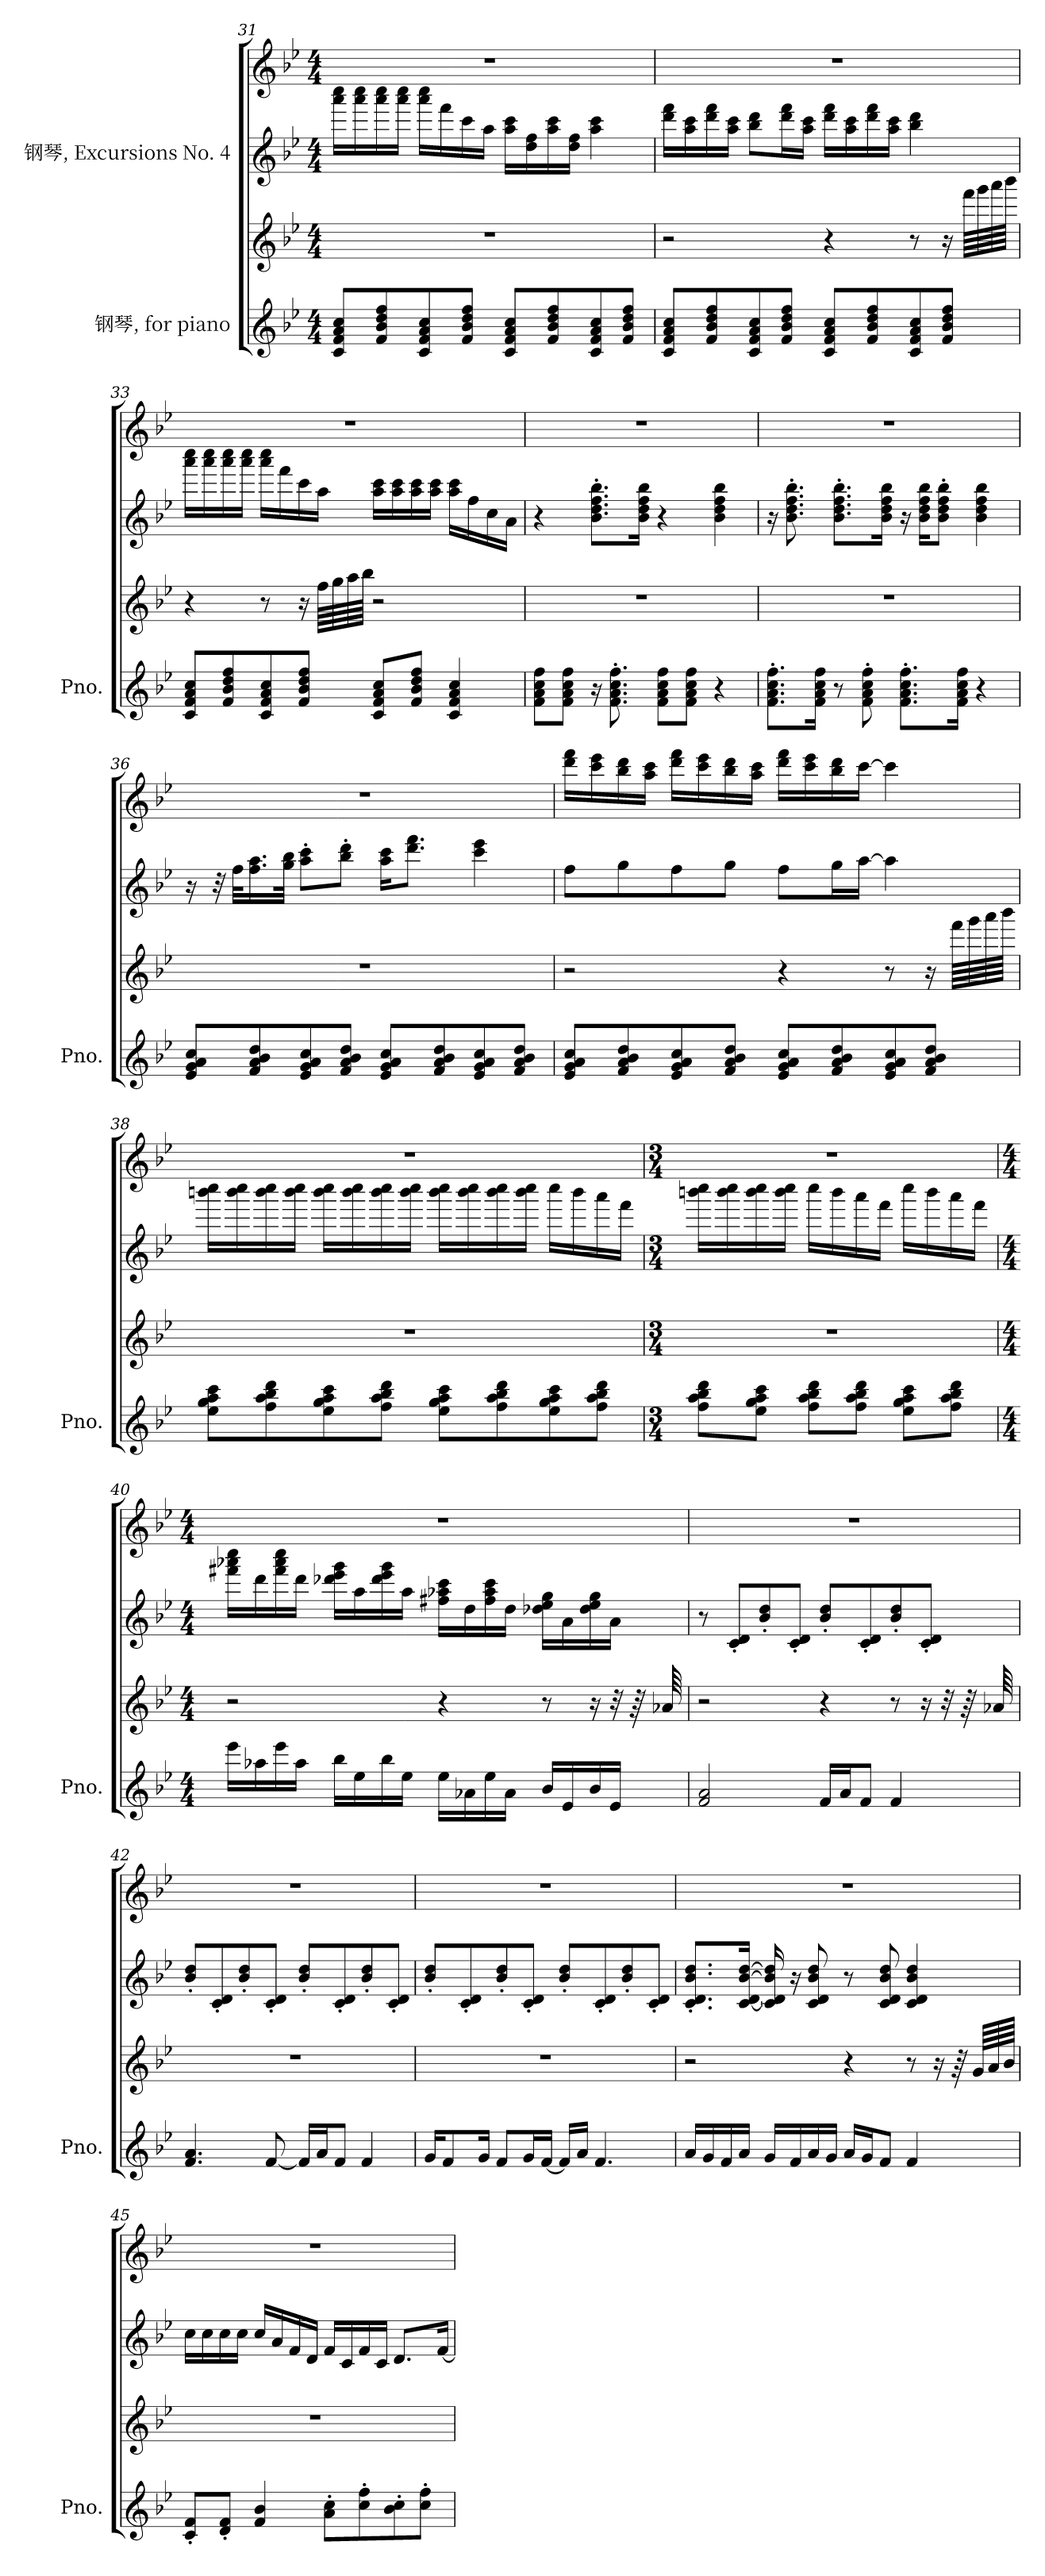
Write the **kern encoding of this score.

**kern	**kern	**kern	**kern
*part2	*part2	*part1	*part1
*staff4	*staff3	*staff2	*staff1
*I"钢琴, for piano	*	*I"钢琴, Excursions No. 4	*
*I'Pno.	*	*	*
!!LO:PB:g=z
*clefG2	*clefG2	*clefG2	*clefG2
*k[b-e-]	*k[b-e-]	*k[b-e-]	*k[b-e-]
*M4/4	*M4/4	*M4/4	*M4/4
=31	=31	=31	=31
8c/ 8f/ 8a/ 8cc/L	1r	16aaa\ 16cccc\LL	1r
.	.	16aaa\ 16cccc\	.
8f/ 8b-/ 8dd/ 8ff/	.	16aaa\ 16cccc\	.
.	.	16aaa\ 16cccc\JJ	.
8c/ 8f/ 8a/ 8cc/	.	16aaa\ 16cccc\LL	.
.	.	16fff\	.
8f/ 8b-/ 8dd/ 8ff/J	.	16ccc\	.
.	.	16aa\JJ	.
8c/ 8f/ 8a/ 8cc/L	.	16aa\ 16ccc\LL	.
.	.	16dd\ 16ff\	.
8f/ 8b-/ 8dd/ 8ff/	.	16aa\ 16ccc\	.
.	.	16dd\ 16ff\JJ	.
8c/ 8f/ 8a/ 8cc/	.	4aa\ 4ccc\	.
8f/ 8b-/ 8dd/ 8ff/J	.	.	.
=32	=32	=32	=32
8c/ 8f/ 8a/ 8cc/L	2r	16ddd\ 16fff\LL	1r
.	.	16aa\ 16ccc\	.
8f/ 8b-/ 8dd/ 8ff/	.	16ddd\ 16fff\	.
.	.	16aa\ 16ccc\JJ	.
8c/ 8f/ 8a/ 8cc/	.	8bb-\ 8ddd\L	.
8f/ 8b-/ 8dd/ 8ff/J	.	16ddd\ 16fff\L	.
.	.	16aa\ 16ccc\JJ	.
8c/ 8f/ 8a/ 8cc/L	4r	16ddd\ 16fff\LL	.
.	.	16aa\ 16ccc\	.
8f/ 8b-/ 8dd/ 8ff/	.	16ddd\ 16fff\	.
.	.	16aa\ 16ccc\JJ	.
8c/ 8f/ 8a/ 8cc/	8r	4bb-\ 4ddd\	.
8f/ 8b-/ 8dd/ 8ff/J	16r	.	.
.	64fff\LLLL	.	.
.	64ggg\	.	.
.	64aaa\	.	.
.	64bbb-\JJJJ	.	.
!!LO:LB:g=z
=33	=33	=33	=33
8c/ 8f/ 8a/ 8cc/L	4r	16aaa\ 16cccc\LL	1r
.	.	16aaa\ 16cccc\	.
8f/ 8b-/ 8dd/ 8ff/	.	16aaa\ 16cccc\	.
.	.	16aaa\ 16cccc\JJ	.
8c/ 8f/ 8a/ 8cc/	8r	16aaa\ 16cccc\LL	.
.	.	16fff\	.
8f/ 8b-/ 8dd/ 8ff/J	16r	16ccc\	.
.	64ff\LLLL	16aa\JJ	.
.	64gg\	.	.
.	64aa\	.	.
.	64bb-\JJJJ	.	.
8c/ 8f/ 8a/ 8cc/L	2r	16aa\ 16ccc\LL	.
.	.	16aa\ 16ccc\	.
8f/ 8b-/ 8dd/ 8ff/J	.	16aa\ 16ccc\	.
.	.	16aa\ 16ccc\JJ	.
4c/ 4f/ 4a/ 4cc/	.	16aa\ 16ccc\LL	.
.	.	16ff\	.
.	.	16cc\	.
.	.	16a\JJ	.
=34	=34	=34	=34
8f\ 8a\ 8cc\ 8ff\L	1r	4r	1r
8f\ 8a\ 8cc\ 8ff\J	.	.	.
16r	.	8.b-\' 8.dd\' 8.ff\' 8.bb-\'L	.
8.f\' 8.a\' 8.cc\' 8.ff\'	.	.	.
.	.	16b-\ 16dd\ 16ff\ 16bb-\Jk	.
8f\ 8a\ 8cc\ 8ff\L	.	4r	.
8f\ 8a\ 8cc\ 8ff\J	.	.	.
4r	.	4b-\ 4dd\ 4ff\ 4bb-\	.
=35	=35	=35	=35
8.f\' 8.a\' 8.cc\' 8.ff\'L	1r	16r	1r
.	.	8.b-\' 8.dd\' 8.ff\' 8.bb-\'	.
16f\ 16a\ 16cc\ 16ff\Jk	.	.	.
8r	.	8.b-\' 8.dd\' 8.ff\' 8.bb-\'L	.
8f\' 8a\' 8cc\' 8ff\'	.	.	.
.	.	16b-\ 16dd\ 16ff\ 16bb-\Jk	.
8.f\' 8.a\' 8.cc\' 8.ff\'L	.	16r	.
.	.	16b-\ 16dd\ 16ff\ 16bb-\KL	.
.	.	8b-\' 8dd\' 8ff\' 8bb-\'J	.
16f\ 16a\ 16cc\ 16ff\Jk	.	.	.
4r	.	4b-\ 4dd\ 4ff\ 4bb-\	.
!!LO:LB:g=z
=36	=36	=36	=36
8e-/ 8g/ 8a/ 8cc/L	1r	16r	1r
.	.	32r	.
.	.	32ff\KLL	.
8f/ 8a/ 8b-/ 8dd/	.	16.ff\ 16.aa\	.
.	.	32gg\ 32bb-\JJk	.
8e-/ 8g/ 8a/ 8cc/	.	8aa\' 8ccc\'L	.
8f/ 8a/ 8b-/ 8dd/J	.	8bb-\' 8ddd\'J	.
8e-/ 8g/ 8a/ 8cc/L	.	16aa\ 16ccc\KL	.
.	.	8.ddd\ 8.fff\J	.
8f/ 8a/ 8b-/ 8dd/	.	.	.
8e-/ 8g/ 8a/ 8cc/	.	4ccc\ 4eee-\	.
8f/ 8a/ 8b-/ 8dd/J	.	.	.
=37	=37	=37	=37
8e-/ 8g/ 8a/ 8cc/L	2r	8ff\L	16ddd\ 16fff\LL
.	.	.	16ccc\ 16eee-\
8f/ 8a/ 8b-/ 8dd/	.	8gg\	16bb-\ 16ddd\
.	.	.	16aa\ 16ccc\JJ
8e-/ 8g/ 8a/ 8cc/	.	8ff\	16ddd\ 16fff\LL
.	.	.	16ccc\ 16eee-\
8f/ 8a/ 8b-/ 8dd/J	.	8gg\J	16bb-\ 16ddd\
.	.	.	16aa\ 16ccc\JJ
8e-/ 8g/ 8a/ 8cc/L	4r	8ff\L	16ddd\ 16fff\LL
.	.	.	16ccc\ 16eee-\
8f/ 8a/ 8b-/ 8dd/	.	16gg\L	16bb-\ 16ddd\
.	.	[16aa\JJ	[16ccc\JJ
8e-/ 8g/ 8a/ 8cc/	8r	4aa\]	4ccc\]
8f/ 8a/ 8b-/ 8dd/J	16r	.	.
.	64fff\LLLL	.	.
.	64ggg\	.	.
.	64aaa\	.	.
.	64bbb-\JJJJ	.	.
!!LO:PB:g=z
=38	=38	=38	=38
8ee-\ 8gg\ 8aa\ 8ccc\L	1r	16bbbn\ 16cccc\LL	1r
.	.	16bbb\ 16cccc\	.
8ff\ 8aa\ 8bb-\ 8ddd\	.	16bbb\ 16cccc\	.
.	.	16bbb\ 16cccc\JJ	.
8ee-\ 8gg\ 8aa\ 8ccc\	.	16bbb\ 16cccc\LL	.
.	.	16bbb\ 16cccc\	.
8ff\ 8aa\ 8bb-\ 8ddd\J	.	16bbb\ 16cccc\	.
.	.	16bbb\ 16cccc\JJ	.
8ee-\ 8gg\ 8aa\ 8ccc\L	.	16bbb\ 16cccc\LL	.
.	.	16bbb\ 16cccc\	.
8ff\ 8aa\ 8bb-\ 8ddd\	.	16bbb\ 16cccc\	.
.	.	16bbb\ 16cccc\JJ	.
8ee-\ 8gg\ 8aa\ 8ccc\	.	16cccc\LL	.
.	.	16bbb\	.
8ff\ 8aa\ 8bb-\ 8ddd\J	.	16aaa\	.
.	.	16fff\JJ	.
!!LO:LB:g=z
=39	=39	=39	=39
*M3/4	*M3/4	*M3/4	*M3/4
8ff\ 8aa\ 8bb-\ 8ddd\L	2.r	16bbbn\ 16cccc\LL	2.r
.	.	16bbb\ 16cccc\	.
8ee-\ 8gg\ 8aa\ 8ccc\J	.	16bbb\ 16cccc\	.
.	.	16bbb\ 16cccc\JJ	.
8ff\ 8aa\ 8bb-\ 8ddd\L	.	16cccc\LL	.
.	.	16bbb\	.
8ff\ 8aa\ 8bb-\ 8ddd\J	.	16aaa\	.
.	.	16fff\JJ	.
8ee-\ 8gg\ 8aa\ 8ccc\L	.	16cccc\LL	.
.	.	16bbb\	.
8ff\ 8aa\ 8bb-\ 8ddd\J	.	16aaa\	.
.	.	16fff\JJ	.
!!LO:LB:g=z
=40	=40	=40	=40
*M4/4	*M4/4	*M4/4	*M4/4
16eee-\LL	2r	16fff#X\ 16aaa-X\ 16cccc\LL	1r
16aa-X\	.	16ddd\	.
16eee-\	.	16fff#\ 16aaa-\ 16cccc\	.
16aa-\JJ	.	16ddd\JJ	.
16bb-\LL	.	16ddd-X\ 16eee-\ 16ggg\LL	.
16ee-\	.	16aa\	.
16bb-\	.	16ddd-\ 16eee-\ 16ggg\	.
16ee-\JJ	.	16aa\JJ	.
16ee-\LL	4r	16ff#X\ 16aa-X\ 16ccc\LL	.
16a-X\	.	16dd\	.
16ee-\	.	16ff#\ 16aa-\ 16ccc\	.
16a-\JJ	.	16dd\JJ	.
16b-/LL	8r	16dd-X\ 16ee-\ 16gg\LL	.
16e-/	.	16a\	.
16b-/	16r	16dd-\ 16ee-\ 16gg\	.
16e-/JJ	32r	16a\JJ	.
.	64r	.	.
.	64a-X/	.	.
!!LO:PB:g=z
=41	=41	=41	=41
2f/ 2a/	2r	8r	1r
.	.	8c/' 8d/'L	.
.	.	8b-/' 8dd/'	.
.	.	8c/' 8d/'J	.
16f/LL	4r	8b-/' 8dd/'L	.
16a/J	.	.	.
8f/J	.	8c/' 8d/'	.
4f/	8r	8b-/' 8dd/'	.
.	16r	8c/' 8d/'J	.
.	32r	.	.
.	64r	.	.
.	64a-X/	.	.
=42	=42	=42	=42
4.f/ 4.a/	1r	8b-/' 8dd/'L	1r
.	.	8c/' 8d/'	.
.	.	8b-/' 8dd/'	.
[8f/	.	8c/' 8d/'J	.
16f/LL]	.	8b-/' 8dd/'L	.
16a/J	.	.	.
8f/J	.	8c/' 8d/'	.
4f/	.	8b-/' 8dd/'	.
.	.	8c/' 8d/'J	.
=43	=43	=43	=43
16g/KL	1r	8b-/' 8dd/'L	1r
8f/	.	.	.
.	.	8c/' 8d/'	.
16g/Jk	.	.	.
8f/L	.	8b-/' 8dd/'	.
16g/L	.	8c/' 8d/'J	.
[16f/JJ	.	.	.
16f/LL]	.	8b-/' 8dd/'L	.
16a/JJ	.	.	.
4.f/	.	8c/' 8d/'	.
.	.	8b-/' 8dd/'	.
.	.	8c/' 8d/'J	.
!!LO:LB:g=z
=44	=44	=44	=44
16a/LL	2r	8.c/' 8.d/' 8.b-/' 8.dd/'L	1r
16g/	.	.	.
16f/	.	.	.
16a/JJ	.	[16c/ [16d/ [16b-/ [16dd/Jk	.
16g/LL	.	16c/] 16d/] 16b-/] 16dd/]	.
16f/	.	16r	.
16a/	.	8c/ 8d/ 8b-/ 8dd/	.
16g/JJ	.	.	.
16a/LL	4r	8r	.
16g/J	.	.	.
8f/J	.	8c/ 8d/ 8b-/ 8dd/	.
4f/	8r	4c/ 4d/ 4b-/ 4dd/	.
.	16r	.	.
.	64r	.	.
.	64g/LLLL	.	.
.	64a/	.	.
.	64b-/JJJJ	.	.
=45	=45	=45	=45
8c/' 8f/'L	1r	16cc\LL	1r
.	.	16cc\	.
8d/' 8f/'J	.	16cc\	.
.	.	16cc\JJ	.
4f/ 4b-/	.	16cc/LL	.
.	.	16a/	.
.	.	16f/	.
.	.	16d/JJ	.
8a\' 8cc\'L	.	16f/LL	.
.	.	16c/	.
8cc\' 8ff\'	.	16f/	.
.	.	16c/JJ	.
8b-\' 8cc\'	.	8.d/L	.
8cc\' 8ff\'J	.	.	.
.	.	[16f/Jk	.
=	=	=	=
*-	*-	*-	*-
